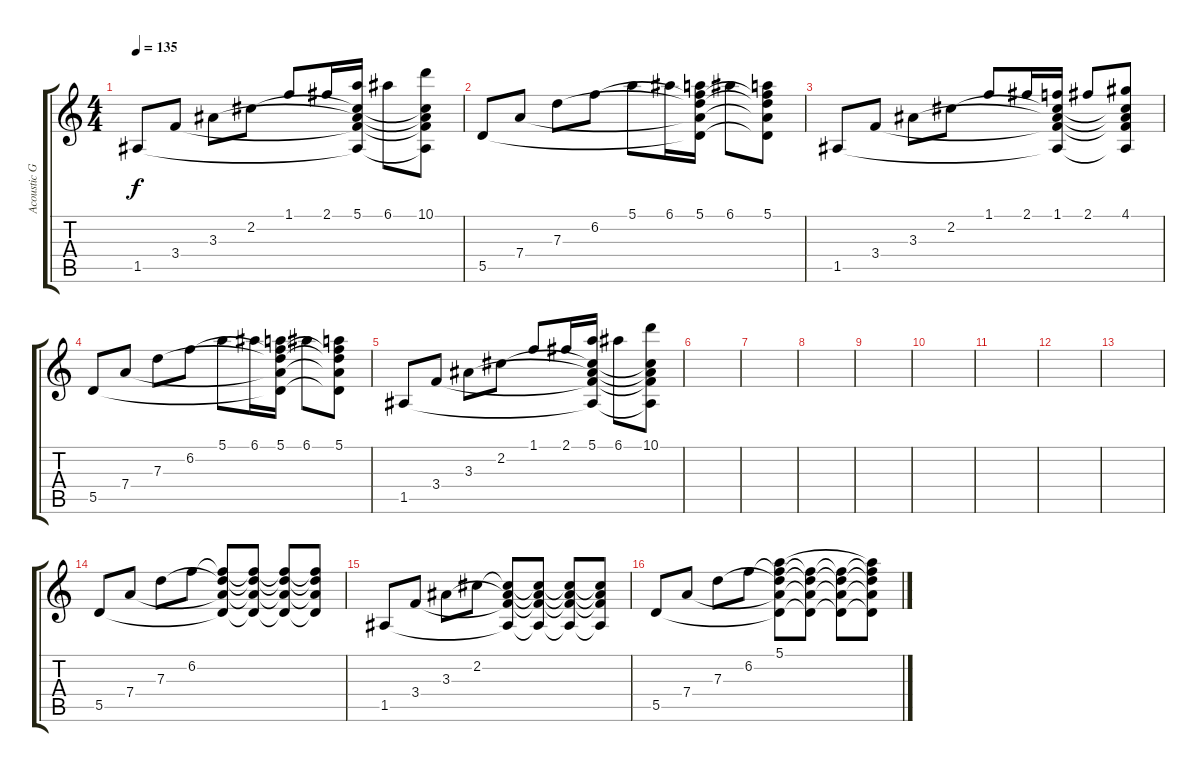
\track ("Acoustic Guitar 1" "Acoustic G") {instrument acousticguitarsteel}
\staff {score tabs}
\tuning (E4 B3 G3 D3 A2 E2) {hide}
\ts (4 4)
\tempo 135
\clef g2
\ks c
1.5.8{dy f} 3.4.8 3.3.8 2.2.8 1.1.8 2.1.16 (5.1 2.2{t} 3.3{t} 3.4{t} 1.5{t}).16 6.1.8 (10.1 2.2{t} 3.3{t} 3.4{t} 1.5{t}).8 |
5.5.8 7.4.8 7.3.8 6.2.8 5.1.8 6.1.16 (5.1 6.2{t} 7.3{t} 7.4{t} 5.5{t}).16 6.1.8 (5.1 6.2{t} 7.3{t} 7.4{t} 5.5{t}).8 |
1.5.8 3.4.8 3.3.8 2.2.8 1.1.8 2.1.16 (1.1 2.2{t} 3.3{t} 3.4{t} 1.5{t}).16 2.1.8 (4.1 2.2{t} 3.3{t} 3.4{t} 1.5{t}).8 |
5.5.8 7.4.8 7.3.8 6.2.8 5.1.8 6.1.16 (5.1 6.2{t} 7.3{t} 7.4{t} 5.5{t}).16 6.1.8 (5.1 6.2{t} 7.3{t} 7.4{t} 5.5{t}).8 |
1.5.8 3.4.8 3.3.8 2.2.8 1.1.8 2.1.16 (5.1 2.2{t} 3.3{t} 3.4{t} 1.5{t}).16 6.1.8 (10.1 2.2{t} 3.3{t} 3.4{t} 1.5{t}).8 |
|
|
|
|
|
|
|
|
5.5.8 7.4.8 7.3.8 6.2.8 (6.2{t} 7.3{t} 7.4{t} 5.5{t}).8 (6.2{t} 7.3{t} 7.4{t} 5.5{t}).8 (6.2{t} 7.3{t} 7.4{t} 5.5{t}).8 (6.2{t} 7.3{t} 7.4{t} 5.5{t}).8 |
1.5.8 3.4.8 3.3.8 2.2.8 (2.2{t} 3.3{t} 3.4{t} 1.5{t}).8 (2.2{t} 3.3{t} 3.4{t} 1.5{t}).8 (2.2{t} 3.3{t} 3.4{t} 1.5{t}).8 (2.2{t} 3.3{t} 3.4{t} 1.5{t}).8 |
5.5.8 7.4.8 7.3.8 6.2.8 (5.1 6.2{t} 7.3{t} 7.4{t} 5.5{t}).8 (6.2{t} 7.3{t} 7.4{t} 5.5{t}).8 (6.2{t} 7.3{t} 7.4{t} 5.5{t}).8 (5.1{t} 6.2{t} 7.3{t} 7.4{t} 5.5{t}).8
